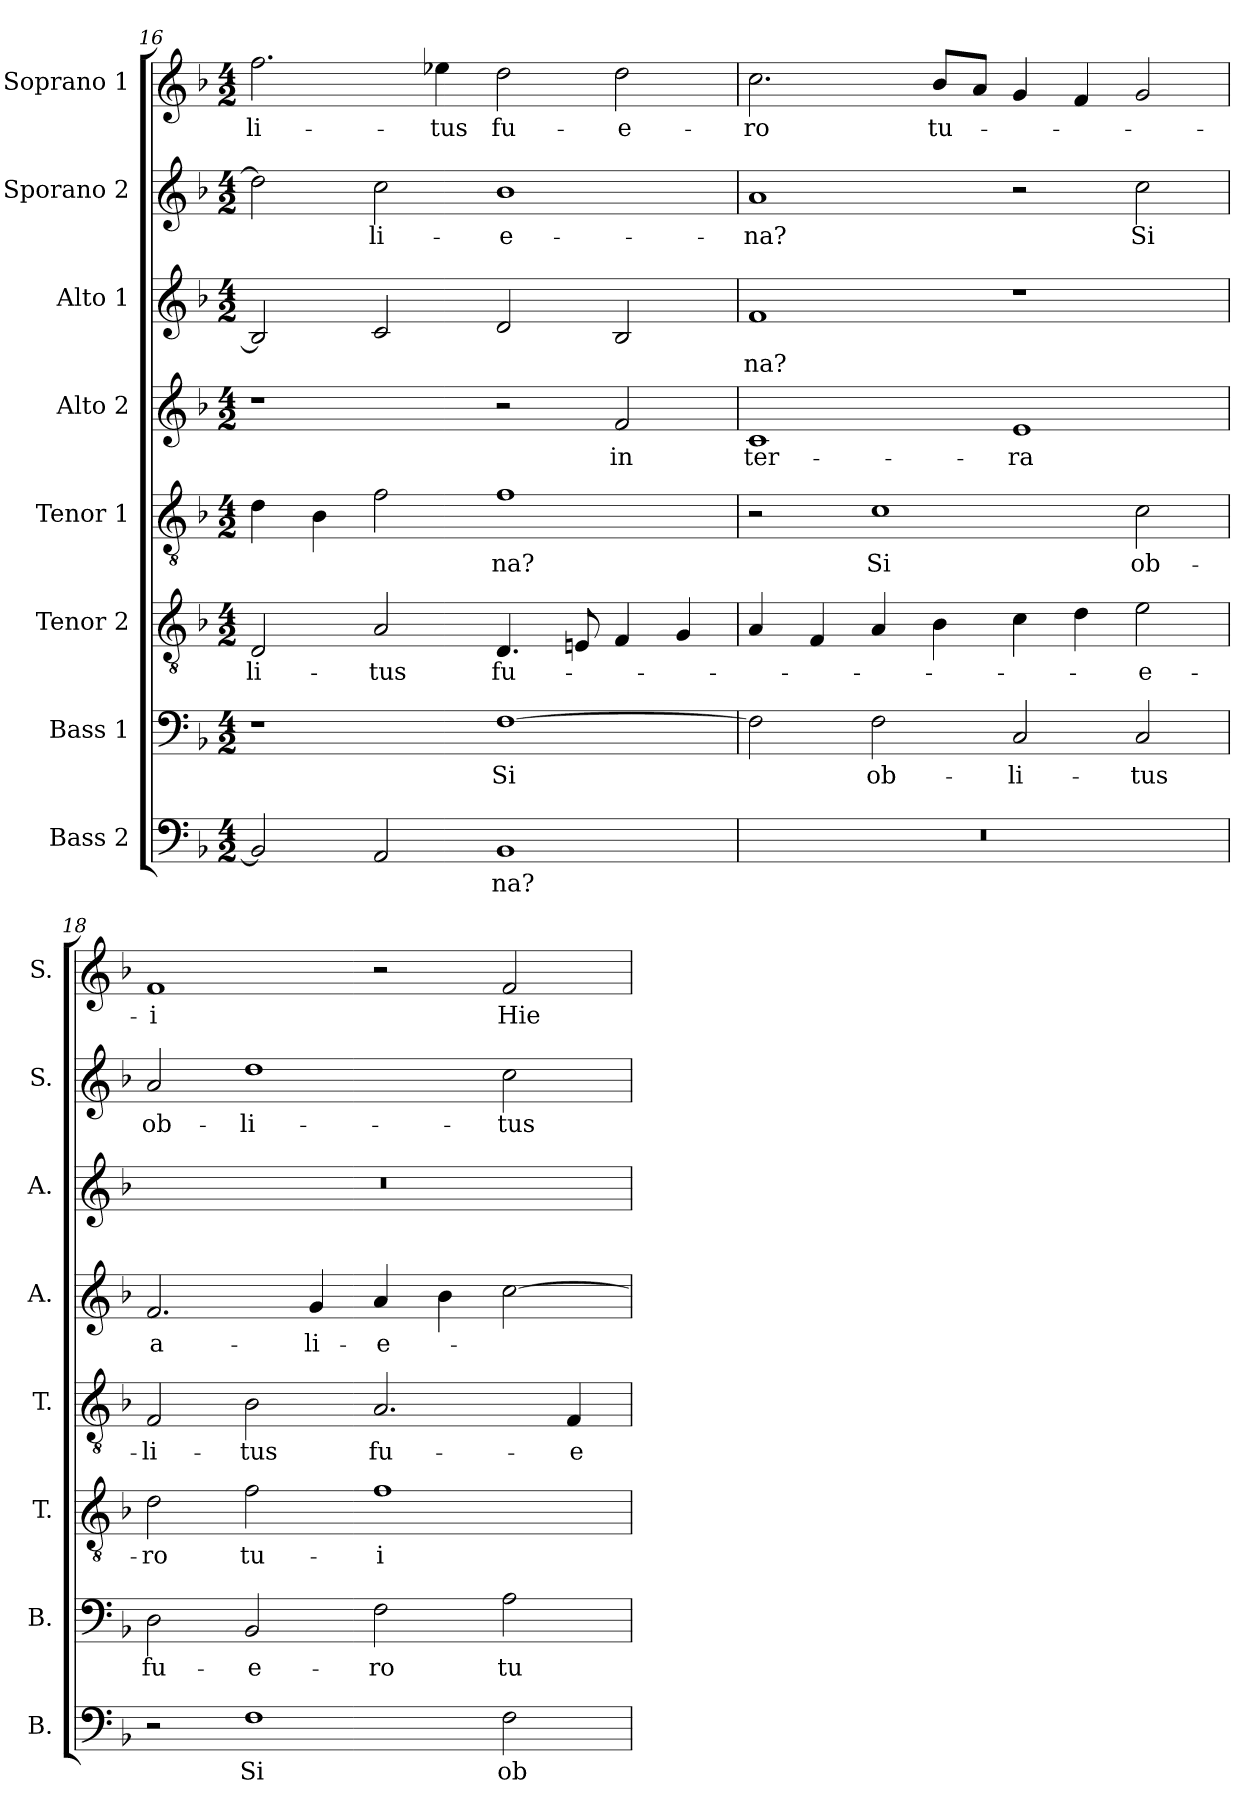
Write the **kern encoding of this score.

**kern	**text	**kern	**text	**kern	**text	**kern	**text	**kern	**text	**kern	**text	**kern	**text	**kern	**text
*part8	*part8	*part7	*part7	*part6	*part6	*part5	*part5	*part4	*part4	*part3	*part3	*part2	*part2	*part1	*part1
*staff8	*staff8	*staff7	*staff7	*staff6	*staff6	*staff5	*staff5	*staff4	*staff4	*staff3	*staff3	*staff2	*staff2	*staff1	*staff1
*I"Bass 2	*	*I"Bass 1	*	*I"Tenor 2	*	*I"Tenor 1	*	*I"Alto 2	*	*I"Alto 1	*	*I"Sporano 2	*	*I"Soprano 1	*
*I'B.	*	*I'B.	*	*I'T.	*	*I'T.	*	*I'A.	*	*I'A.	*	*I'S.	*	*I'S.	*
*clefF4	*	*clefF4	*	*clefGv2	*	*clefGv2	*	*clefG2	*	*clefG2	*	*clefG2	*	*clefG2	*
*	*	*	*	*ITrd7c12	*	*ITrd7c12	*	*	*	*	*	*	*	*	*
*k[b-]	*	*k[b-]	*	*k[b-]	*	*k[b-]	*	*k[b-]	*	*k[b-]	*	*k[b-]	*	*k[b-]	*
*F:	*	*F:	*	*F:	*	*F:	*	*F:	*	*F:	*	*F:	*	*F:	*
*M4/2	*	*M4/2	*	*M4/2	*	*M4/2	*	*M4/2	*	*M4/2	*	*M4/2	*	*M4/2	*
=16	=16	=16	=16	=16	=16	=16	=16	=16	=16	=16	=16	=16	=16	=16	=16
!	!	!	!	!	!LO:LY:b:color=#000000	!	!	!	!	!	!	!	!	!	!
!	!	!	!	!	!	!	!	!	!	!	!	!	!	!	!LO:LY:b:color=#000000
2BB-i/]	.	1r	.	2DDi/	-li-	4Di\	.	1r	.	2B-i/]	.	2ddi\]	.	2.ffi\	-li-
.	.	.	.	.	.	4BB-i\	.	.	.	.	.	.	.	.	.
!	!	!	!	!	!LO:LY:b:color=#000000	!	!	!	!	!	!	!	!	!	!
!	!	!	!	!	!	!	!	!	!	!	!	!	!LO:LY:b:color=#000000	!	!
2AAi/	.	.	.	2AAi/	-tus	2Fi\	.	.	.	2ci/	.	2cci\	-li-	.	.
!	!	!	!	!	!	!	!	!	!	!	!	!	!	!	!LO:LY:b:color=#000000
.	.	.	.	.	.	.	.	.	.	.	.	.	.	4ee-Xi\	-tus
!	!LO:LY:b:color=#000000	!	!	!	!	!	!	!	!	!	!	!	!	!	!
!	!	!	!LO:LY:b:color=#000000	!	!	!	!	!	!	!	!	!	!	!	!
!	!	!	!	!	!LO:LY:b:color=#000000	!	!	!	!	!	!	!	!	!	!
!	!	!	!	!	!	!	!LO:LY:b:color=#000000	!	!	!	!	!	!	!	!
!	!	!	!	!	!	!	!	!	!	!	!	!	!LO:LY:b:color=#000000	!	!
!	!	!	!	!	!	!	!	!	!	!	!	!	!	!	!LO:LY:b:color=#000000
1BB-i	-na?	[>1Fi	Si	4.DDi/	fu-	1Fi	-na?	2r	.	2di/	.	1b-i	-e-	2ddi\	fu-
.	.	.	.	8EEni/	.	.	.	.	.	.	.	.	.	.	.
!	!	!	!	!	!	!	!	!	!LO:LY:b:color=#000000	!	!	!	!	!	!
!	!	!	!	!	!	!	!	!	!	!	!	!	!	!	!LO:LY:b:color=#000000
.	.	.	.	4FFi/	.	.	.	2fi/	in	2B-i/	.	.	.	2ddi\	-e-
.	.	.	.	4GGi/	.	.	.	.	.	.	.	.	.	.	.
=17	=17	=17	=17	=17	=17	=17	=17	=17	=17	=17	=17	=17	=17	=17	=17
!LO:N:vis=1	!	!	!	!	!	!	!	!	!	!	!	!	!	!	!
!	!	!	!	!	!	!	!	!	!LO:LY:b:color=#000000	!	!	!	!	!	!
!	!	!	!	!	!	!	!	!	!	!	!LO:LY:b:color=#000000	!	!	!	!
!	!	!	!	!	!	!	!	!	!	!	!	!	!LO:LY:b:color=#000000	!	!
!	!	!	!	!	!	!	!	!	!	!	!	!	!	!	!LO:LY:b:color=#000000
0r	.	2Fi\]	.	4AAi/	.	2r	.	1ci	ter-	1fi	-na?	1ai	-na?	2.cci\	-ro
.	.	.	.	4FFi/	.	.	.	.	.	.	.	.	.	.	.
!	!	!	!LO:LY:b:color=#000000	!	!	!	!	!	!	!	!	!	!	!	!
!	!	!	!	!	!	!	!LO:LY:b:color=#000000	!	!	!	!	!	!	!	!
.	.	2Fi\	ob-	4AAi/	.	1Ci	Si	.	.	.	.	.	.	.	.
!	!	!	!	!	!	!	!	!	!	!	!	!	!	!	!LO:LY:b:color=#000000
.	.	.	.	4BB-i\	.	.	.	.	.	.	.	.	.	8b-i/L	tu-
.	.	.	.	.	.	.	.	.	.	.	.	.	.	8ai/J	.
!	!	!	!LO:LY:b:color=#000000	!	!	!	!	!	!	!	!	!	!	!	!
!	!	!	!	!	!	!	!	!	!LO:LY:b:color=#000000	!	!	!	!	!	!
.	.	2Ci/	-li-	4Ci\	.	.	.	1ei	-ra	1r	.	2r	.	4gi/	.
.	.	.	.	4Di\	.	.	.	.	.	.	.	.	.	4fi/	.
!	!	!	!LO:LY:b:color=#000000	!	!	!	!	!	!	!	!	!	!	!	!
!	!	!	!	!	!LO:LY:b:color=#000000	!	!	!	!	!	!	!	!	!	!
!	!	!	!	!	!	!	!LO:LY:b:color=#000000	!	!	!	!	!	!	!	!
!	!	!	!	!	!	!	!	!	!	!	!	!	!LO:LY:b:color=#000000	!	!
.	.	2Ci/	-tus	2Ei\	-e-	2Ci\	ob-	.	.	.	.	2cci\	Si	2gi/	.
=18	=18	=18	=18	=18	=18	=18	=18	=18	=18	=18	=18	=18	=18	=18	=18
!	!	!	!LO:LY:b:color=#000000	!	!	!	!	!	!	!	!	!	!	!	!
!	!	!	!	!	!LO:LY:b:color=#000000	!	!	!	!	!	!	!	!	!	!
!	!	!	!	!	!	!	!LO:LY:b:color=#000000	!	!	!	!	!	!	!	!
!	!	!	!	!	!	!	!	!	!LO:LY:b:color=#000000	!LO:N:vis=1	!	!	!	!	!
!	!	!	!	!	!	!	!	!	!	!	!	!	!LO:LY:b:color=#000000	!	!
!	!	!	!	!	!	!	!	!	!	!	!	!	!	!	!LO:LY:b:color=#000000
2r	.	2Di\	fu-	2Di\	-ro	2FFi/	-li-	2.fi/	a-	0r	.	2ai/	ob-	1fi	-i
!	!LO:LY:b:color=#000000	!	!	!	!	!	!	!	!	!	!	!	!	!	!
!	!	!	!LO:LY:b:color=#000000	!	!	!	!	!	!	!	!	!	!	!	!
!	!	!	!	!	!LO:LY:b:color=#000000	!	!	!	!	!	!	!	!	!	!
!	!	!	!	!	!	!	!LO:LY:b:color=#000000	!	!	!	!	!	!	!	!
!	!	!	!	!	!	!	!	!	!	!	!	!	!LO:LY:b:color=#000000	!	!
1Fi	Si	2BB-i/	-e-	2Fi\	tu-	2BB-i\	-tus	.	.	.	.	1ddi	-li-	.	.
!	!	!	!	!	!	!	!	!	!LO:LY:b:color=#000000	!	!	!	!	!	!
.	.	.	.	.	.	.	.	4gi/	-li-	.	.	.	.	.	.
!	!	!	!LO:LY:b:color=#000000	!	!	!	!	!	!	!	!	!	!	!	!
!	!	!	!	!	!LO:LY:b:color=#000000	!	!	!	!	!	!	!	!	!	!
!	!	!	!	!	!	!	!LO:LY:b:color=#000000	!	!	!	!	!	!	!	!
!	!	!	!	!	!	!	!	!	!LO:LY:b:color=#000000	!	!	!	!	!	!
.	.	2Fi\	-ro	1Fi	-i	2.AAi/	fu-	4ai/	-e-	.	.	.	.	2r	.
.	.	.	.	.	.	.	.	4b-i\	.	.	.	.	.	.	.
!	!LO:LY:b:color=#000000	!	!	!	!	!	!	!	!	!	!	!	!	!	!
!	!	!	!LO:LY:b:color=#000000	!	!	!	!	!	!	!	!	!	!	!	!
!	!	!	!	!	!	!	!	!	!	!	!	!	!LO:LY:b:color=#000000	!	!
!	!	!	!	!	!	!	!	!	!	!	!	!	!	!	!LO:LY:b:color=#000000
2Fi\	ob-	2Ai\	tu-	.	.	.	.	[>2cci\	.	.	.	2cci\	-tus	2fi/	Hie-
!	!	!	!	!	!	!	!LO:LY:b:color=#000000	!	!	!	!	!	!	!	!
.	.	.	.	.	.	4FFi/	-e-	.	.	.	.	.	.	.	.
=	=	=	=	=	=	=	=	=	=	=	=	=	=	=	=
*-	*-	*-	*-	*-	*-	*-	*-	*-	*-	*-	*-	*-	*-	*-	*-
